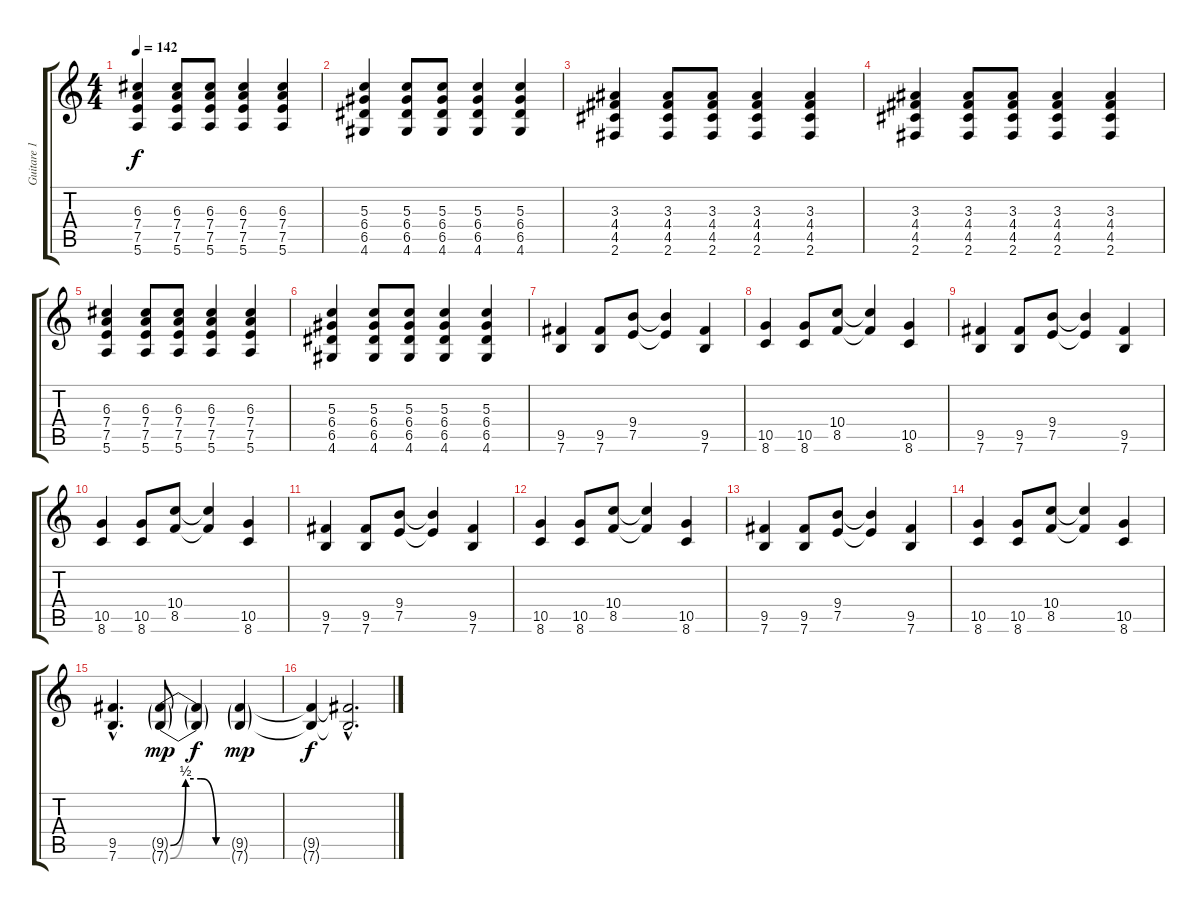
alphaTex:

\track ("Guitare 1" "Guitare 1") {instrument distortionguitar}
\staff {score tabs}
\tuning (E4 B3 G3 D3 A2 E2) {hide}
\ts (4 4)
\tempo 142
\clef g2
\ks c
(6.3 7.4 7.5 5.6).4{dy f} (6.3 7.4 7.5 5.6).8 (6.3 7.4 7.5 5.6).8 (6.3 7.4 7.5 5.6).4 (6.3 7.4 7.5 5.6).4 |
(5.3 6.4 6.5 4.6).4 (5.3 6.4 6.5 4.6).8 (5.3 6.4 6.5 4.6).8 (5.3 6.4 6.5 4.6).4 (5.3 6.4 6.5 4.6).4 |
(3.3 4.4 4.5 2.6).4 (3.3 4.4 4.5 2.6).8 (3.3 4.4 4.5 2.6).8 (3.3 4.4 4.5 2.6).4 (3.3 4.4 4.5 2.6).4 |
(3.3 4.4 4.5 2.6).4 (3.3 4.4 4.5 2.6).8 (3.3 4.4 4.5 2.6).8 (3.3 4.4 4.5 2.6).4 (3.3 4.4 4.5 2.6).4 |
(6.3 7.4 7.5 5.6).4 (6.3 7.4 7.5 5.6).8 (6.3 7.4 7.5 5.6).8 (6.3 7.4 7.5 5.6).4 (6.3 7.4 7.5 5.6).4 |
(5.3 6.4 6.5 4.6).4 (5.3 6.4 6.5 4.6).8 (5.3 6.4 6.5 4.6).8 (5.3 6.4 6.5 4.6).4 (5.3 6.4 6.5 4.6).4 |
(9.5 7.6).4 (9.5 7.6).8 (9.4 7.5).8 (9.4{t} 7.5{t}).4 (9.5 7.6).4 |
(10.5 8.6).4 (10.5 8.6).8 (10.4 8.5).8 (10.4{t} 8.5{t}).4 (10.5 8.6).4 |
(9.5 7.6).4 (9.5 7.6).8 (9.4 7.5).8 (9.4{t} 7.5{t}).4 (9.5 7.6).4 |
(10.5 8.6).4 (10.5 8.6).8 (10.4 8.5).8 (10.4{t} 8.5{t}).4 (10.5 8.6).4 |
(9.5 7.6).4 (9.5 7.6).8 (9.4 7.5).8 (9.4{t} 7.5{t}).4 (9.5 7.6).4 |
(10.5 8.6).4 (10.5 8.6).8 (10.4 8.5).8 (10.4{t} 8.5{t}).4 (10.5 8.6).4 |
(9.5 7.6).4 (9.5 7.6).8 (9.4 7.5).8 (9.4{t} 7.5{t}).4 (9.5 7.6).4 |
(10.5 8.6).4 (10.5 8.6).8 (10.4 8.5).8 (10.4{t} 8.5{t}).4 (10.5 8.6).4 |
(9.5{hac} 7.6{hac}).4{d} (9.5{be (custom 0 0 15 2 30 2 45 0 60 0) g} 7.6{be (custom 0 0 15 2 30 2 45 0 60 0) g}).8{dy mp} (9.5{t} 7.6{t}).4{dy f} (9.5{g} 7.6{g}).4{dy mp} |
(9.5{t} 7.6{t}).4{dy f} (9.5{hac t} 7.6{hac t}).2{d}
